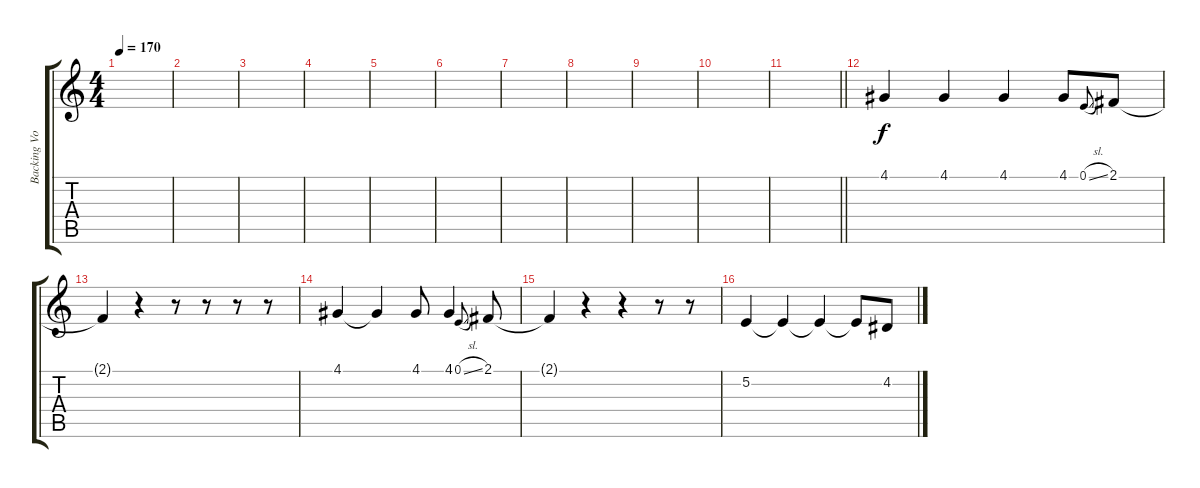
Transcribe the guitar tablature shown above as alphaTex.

\track ("Backing Vocals" "Backing Vo") {instrument bassoon}
\staff {score tabs}
\tuning (E4 B3 G3 D3 A2 E2) {hide}
\ts (4 4)
\tempo 170
\clef g2
\ks c
|
|
|
|
|
|
|
|
|
|
\barLineRight lightlight
|
4.1.4 4.1.4 4.1.4 4.1.8 0.1{sl}.8{gr onbeat} 2.1.8 |
2.1{t}.4 r.4 r.8 r.8 r.8 r.8 |
4.1.4 4.1{t}.4 4.1.8 4.1.4 0.1{sl}.8{gr onbeat} 2.1.8 |
2.1{t}.4 r.4 r.4 r.8 r.8 |
5.2.4 5.2{t}.4 5.2{t}.4 5.2{t}.8 4.2.8
